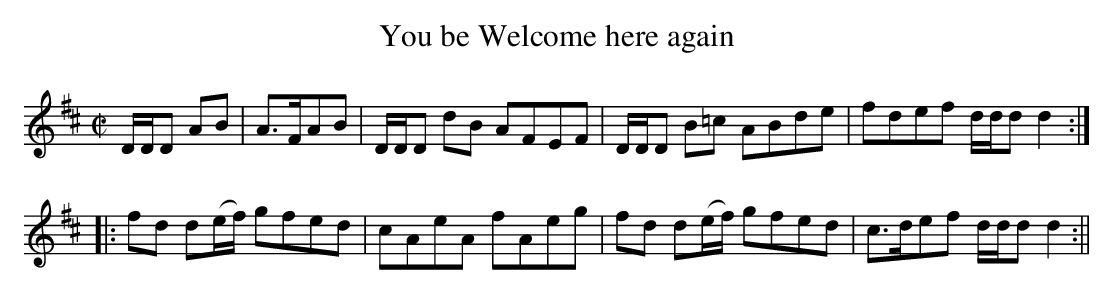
X:1
T:You be Welcome here again
M:C|
L:1/8
K:D
D/D/D AB|A>FAB|D/D/D dB AFEF|D/D/D B=c ABde|fdef d/d/d d2:|
|:fd d(e/f/) gfed|cAeA fAeg|fd d(e/f/) gfed|c>def d/d/d d2:||
